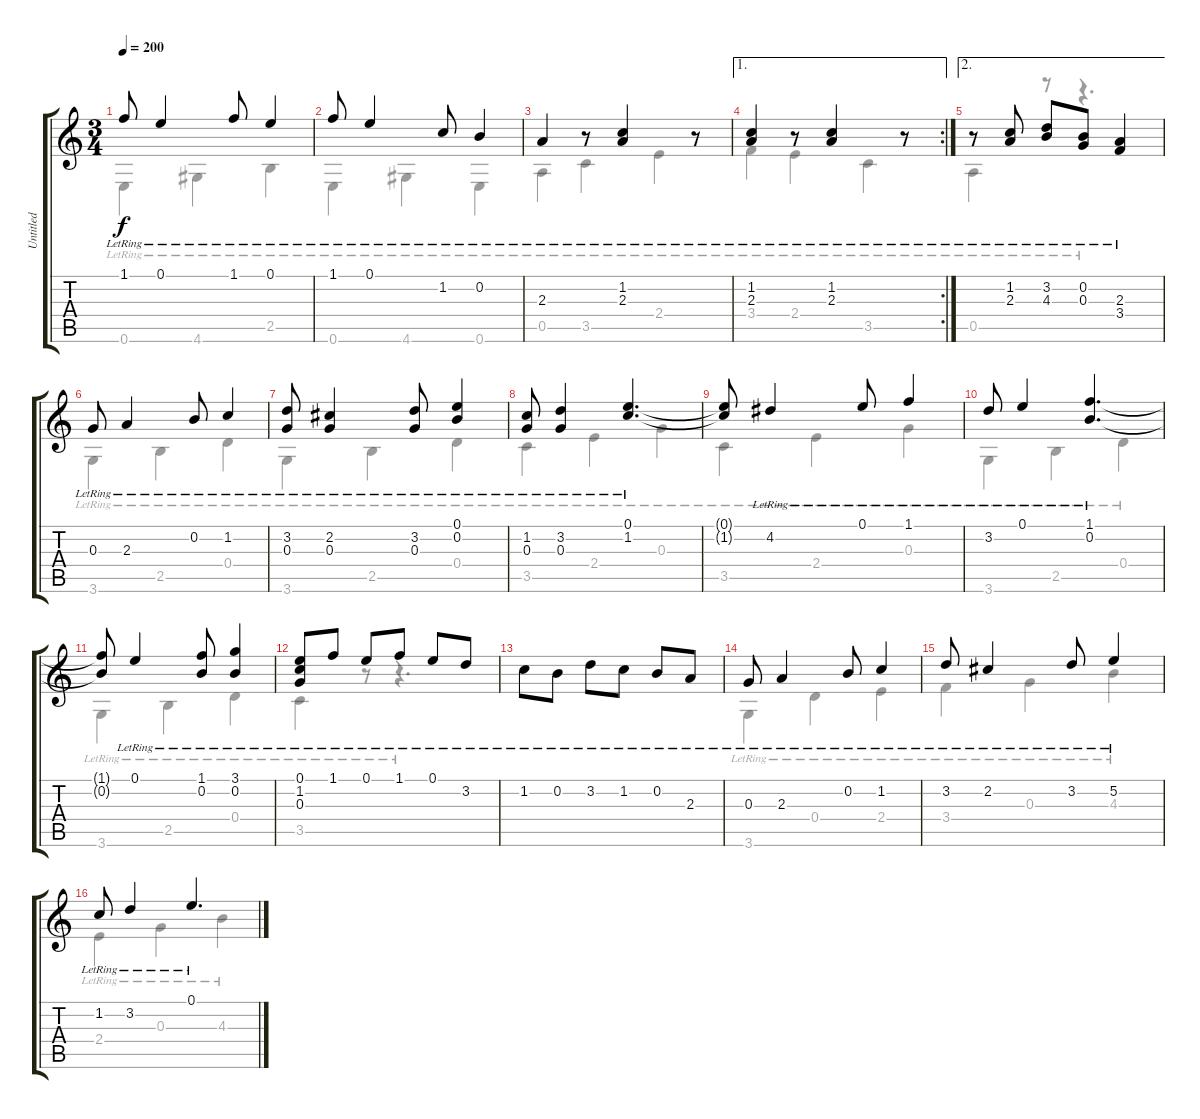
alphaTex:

\track ("Untitled" "Untitled") {instrument acousticguitarnylon}
\staff {score tabs}
\tuning (E4 B3 G3 D3 A2 E2) {hide}
\voice
\ts (3 4)
\tempo 200
\clef g2
\ks c
1.1{lr}.8{dy f} 0.1{lr}.4 1.1{lr}.8 0.1{lr}.4 |
1.1{lr}.8 0.1{lr}.4 1.2{lr}.8 0.2{lr}.4 |
2.3{lr}.4 r.8 (1.2{lr} 2.3{lr}).4 r.8 |
\ae 1
\rc 2
(1.2{lr} 2.3{lr}).4 r.8 (1.2{lr} 2.3{lr}).4 r.8 |
\ae 2
r.8 (1.2{lr} 2.3{lr}).8 (3.2{lr} 4.3{lr}).8 (0.2{lr} 0.3{lr}).8 (2.3{lr} 3.4{lr}).4 |
0.3{lr}.8 2.3{lr}.4 0.2{lr}.8 1.2{lr}.4 |
(3.2{lr} 0.3{lr}).8 (2.2{lr} 0.3{lr}).4 (3.2{lr} 0.3{lr}).8 (0.1{lr} 0.2{lr}).4 |
(1.2{lr} 0.3{lr}).8 (3.2{lr} 0.3{lr}).4 (0.1{lr} 1.2{lr}).4{d} |
(0.1{t} 1.2{t}).8 4.2{lr}.4 0.1{lr}.8 1.1{lr}.4 |
3.2{lr}.8 0.1{lr}.4 (1.1{lr} 0.2{lr}).4{d} |
(1.1{t} 0.2{t}).8 0.1{lr}.4 (1.1{lr} 0.2{lr}).8 (3.1{lr} 0.2{lr}).4 |
(0.1{lr} 1.2{lr} 0.3{lr}).8 1.1{lr}.8 0.1{lr}.8 1.1{lr}.8 0.1{lr}.8 3.2{lr}.8 |
1.2{lr}.8 0.2{lr}.8 3.2{lr}.8 1.2{lr}.8 0.2{lr}.8 2.3{lr}.8 |
0.3{lr}.8 2.3{lr}.4 0.2{lr}.8 1.2{lr}.4 |
3.2{lr}.8 2.2{lr}.4 3.2{lr}.8 5.2{lr}.4 |
1.2{lr}.8 3.2{lr}.4 0.1{lr}.4{d}
\voice
\clef g2
\ottava regular
\simile none
\ks c
0.6{lr}.4{dy f} 4.6{lr}.4 2.5{lr}.4 |
0.6{lr}.4 4.6{lr}.4 0.6{lr}.4 |
0.5{lr}.4 3.5{lr}.4 2.4{lr}.4 |
3.4{lr}.4 2.4{lr}.4 3.5{lr}.4 |
0.5{lr}.4 r.8 r.4{d} |
3.6{lr}.4 2.5{lr}.4 0.4{lr}.4 |
3.6{lr}.4 2.5{lr}.4 0.4{lr}.4 |
3.5{lr}.4 2.4{lr}.4 0.3{lr}.4 |
3.5{lr}.4 2.4{lr}.4 0.3{lr}.4 |
3.6{lr}.4 2.5{lr}.4 0.4{lr}.4 |
3.6{lr}.4 2.5{lr}.4 0.4{lr}.4 |
3.5{lr}.4 r.8 r.4{d} |
|
3.6{lr}.4 0.4{lr}.4 2.4{lr}.4 |
3.4{lr}.4 0.3{lr}.4 4.3{lr}.4 |
2.4{lr}.4 0.3{lr}.4 4.3{lr}.4
